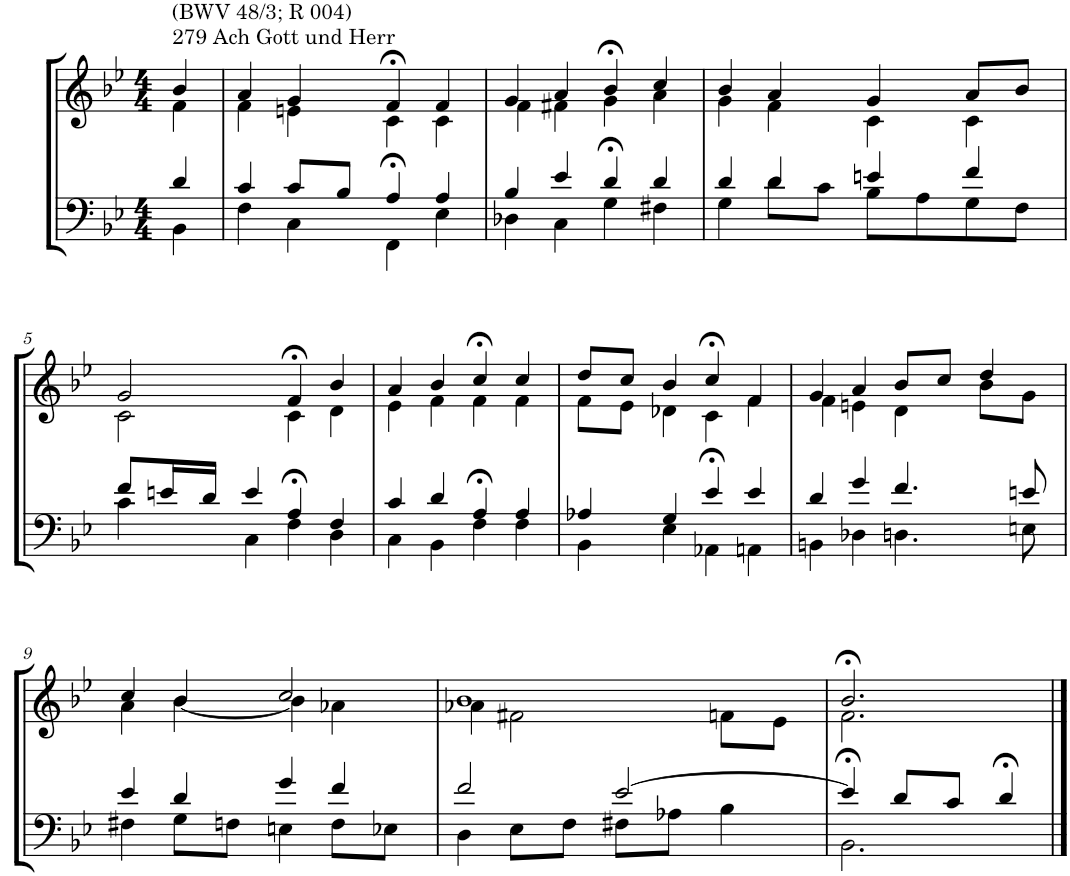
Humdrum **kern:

**kern	**kern
*part2	*part1
*staff2	*staff1
*I"Tenor/Baß	*I"Sopran/Alt
*clefF4	*clefG2
*k[b-e-]	*k[b-e-]
*M4/4	*M4/4
=1	=1
*^	*^
!	!	!LO:TX:a:t=279 Ach Gott und Herr	!
!	!	!LO:TX:a:t=(BWV 48/3; R 004)	!
4d/	4BB-\	4b-/	4f\
=2	=2	=2	=2
4c/	4F\	4a/	4f\
8c/L	4C\	4g/	4en\
8B-/J	.	.	.
4A/	4FF>\	4f>/	4c\
4A/	4E-\	4f/	4c\
=3	=3	=3	=3
4B-/	4D-X\	4g/	4f\
4e-/	4C\	4a/	4f#X\
4d/	4G>\	4b->/	4g\
4d/	4F#X\	4cc/	4a\
=4	=4	=4	=4
4d/	4G\	4b-/	4g\
4d/	8d\L	4a/	4f\
.	8c\J	.	.
4en/	8B-\L	4g/	4c\
.	8A\	.	.
4f/	8G\	8a/L	4c\
.	8F\J	8b-/J	.
!!LO:LB:g=z	!!
=5	=5	=5	=5
8f/L	4c\	2g/	2c\
16en/L	.	.	.
16d/JJ	.	.	.
4e/	4C\	.	.
4A/	4F>\	4f>/	4c\
4F/	4D\	4b-/	4d\
=6	=6	=6	=6
4c/	4C\	4a/	4e-\
4d/	4BB-\	4b-/	4f\
4A/	4F>\	4cc>/	4f\
4A/	4F\	4cc/	4f\
=7	=7	=7	=7
4A-X/	4BB-\	8dd/L	8f\L
.	.	8cc/J	8e-\J
4G/	4E-\	4b-/	4d-X\
4e-/	4AA-X>\	4cc>/	4c\
4e-/	4AAn\	4f/	4f\
=8	=8	=8	=8
4d/	4BBn\	4g/	4f\
4g/	4D-X\	4a/	4en\
4.f/	4.Dn\	8b-/L	4d\
.	.	8cc/J	.
.	.	4dd/	8b-\L
8en/	8En\	.	8g\J
!!LO:LB:g=z	!!
=9	=9	=9	=9
4e-/	4F#X\	4cc/	4a\
4d/	8G\L	4b-/	[4b-\
.	8Fn\J	.	.
4g/	4En\	2cc/	4b-\]
4f/	8F\L	.	4a-X\
.	8E-X\J	.	.
=10	=10	=10	=10
2f/	4D\	1b-	4a-X\
.	8E-\L	.	2f#X\
.	8F\J	.	.
[2e-/	8F#X\L	.	.
.	8A-X\J	.	.
.	4B-\	.	8fn\L
.	.	.	8e-\J
=11	=11	=11	=11
4e-/]	2.BB->\	2.b->/	2.f\
8d/L	.	.	.
8c/J	.	.	.
4d>/	.	.	.
*v	*v	*	*
*	*v	*v
==	==
*-	*-
